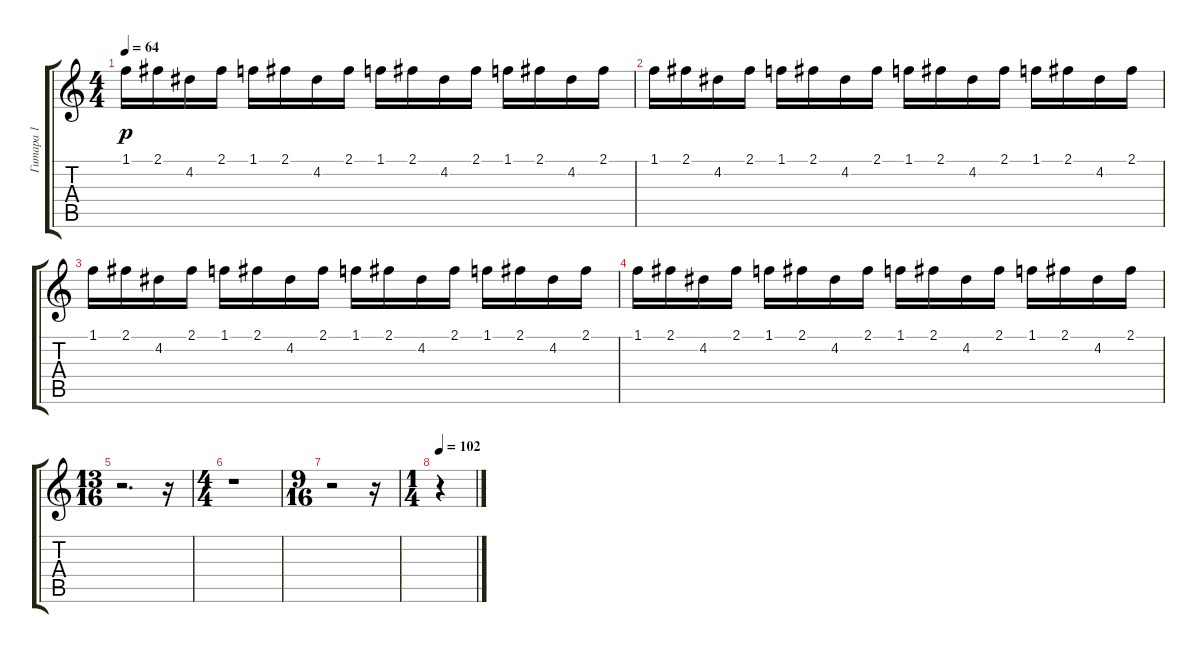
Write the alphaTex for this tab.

\track ("Гитара 1" "Гитара 1") {instrument overdrivenguitar}
\staff {score tabs}
\tuning (E4 B3 G3 D3 A2 E2) {hide}
\ts (4 4)
\tempo 64
\clef g2
\ks c
1.1.16{dy p} 2.1.16 4.2.16 2.1.16 1.1.16 2.1.16 4.2.16 2.1.16 1.1.16 2.1.16 4.2.16 2.1.16 1.1.16 2.1.16 4.2.16 2.1.16 |
1.1.16 2.1.16 4.2.16 2.1.16 1.1.16 2.1.16 4.2.16 2.1.16 1.1.16 2.1.16 4.2.16 2.1.16 1.1.16 2.1.16 4.2.16 2.1.16 |
1.1.16 2.1.16 4.2.16 2.1.16 1.1.16 2.1.16 4.2.16 2.1.16 1.1.16 2.1.16 4.2.16 2.1.16 1.1.16 2.1.16 4.2.16 2.1.16 |
1.1.16 2.1.16 4.2.16 2.1.16 1.1.16 2.1.16 4.2.16 2.1.16 1.1.16 2.1.16 4.2.16 2.1.16 1.1.16 2.1.16 4.2.16 2.1.16 |
\ts (13 16)
r.2{d} r.16 |
\ts (4 4)
r.1 |
\ts (9 16)
r.2 r.16 |
\ts (1 4)
\tempo 102
r.4
